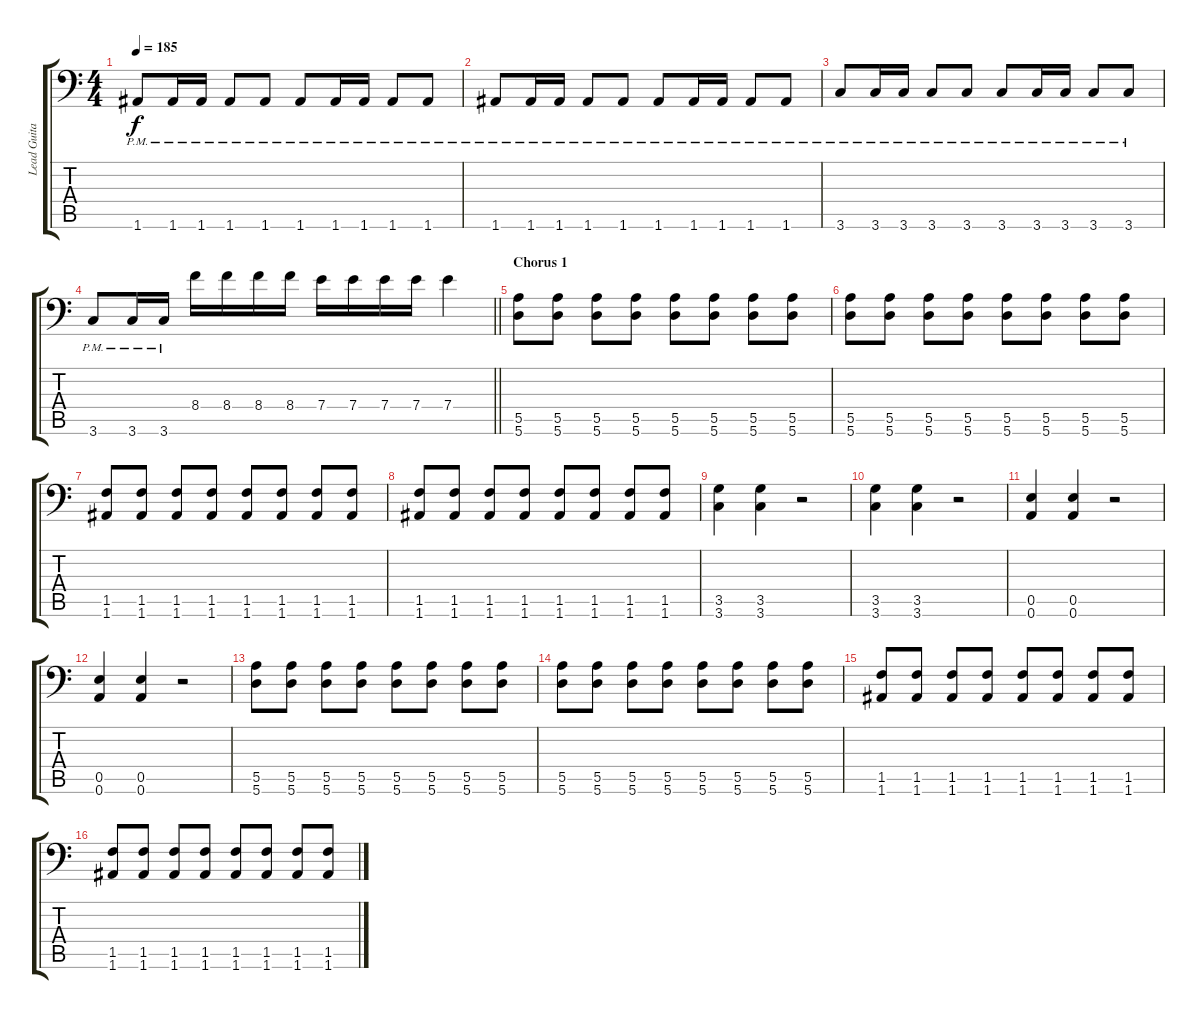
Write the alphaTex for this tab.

\track ("Lead Guitar 1" "Lead Guita") {instrument distortionguitar}
\staff {score tabs}
\tuning (B3 Gb3 D3 A2 E2 A1) {hide}
\ts (4 4)
\tempo 185
\clef f4
\ks c
1.6{pm}.8{dy f} 1.6{pm}.16 1.6{pm}.16 1.6{pm}.8 1.6{pm}.8 1.6{pm}.8 1.6{pm}.16 1.6{pm}.16 1.6{pm}.8 1.6{pm}.8 |
1.6{pm}.8 1.6{pm}.16 1.6{pm}.16 1.6{pm}.8 1.6{pm}.8 1.6{pm}.8 1.6{pm}.16 1.6{pm}.16 1.6{pm}.8 1.6{pm}.8 |
3.6{pm}.8 3.6{pm}.16 3.6{pm}.16 3.6{pm}.8 3.6{pm}.8 3.6{pm}.8 3.6{pm}.16 3.6{pm}.16 3.6{pm}.8 3.6{pm}.8 |
\barLineRight lightlight
3.6{pm}.8 3.6{pm}.16 3.6{pm}.16 8.4.16 8.4.16 8.4.16 8.4.16 7.4.16 7.4.16 7.4.16 7.4.16 7.4.4 |
\section ("" "Chorus 1")
(5.5 5.6).8 (5.5 5.6).8 (5.5 5.6).8 (5.5 5.6).8 (5.5 5.6).8 (5.5 5.6).8 (5.5 5.6).8 (5.5 5.6).8 |
(5.5 5.6).8 (5.5 5.6).8 (5.5 5.6).8 (5.5 5.6).8 (5.5 5.6).8 (5.5 5.6).8 (5.5 5.6).8 (5.5 5.6).8 |
(1.5 1.6).8 (1.5 1.6).8 (1.5 1.6).8 (1.5 1.6).8 (1.5 1.6).8 (1.5 1.6).8 (1.5 1.6).8 (1.5 1.6).8 |
(1.5 1.6).8 (1.5 1.6).8 (1.5 1.6).8 (1.5 1.6).8 (1.5 1.6).8 (1.5 1.6).8 (1.5 1.6).8 (1.5 1.6).8 |
(3.5 3.6).4 (3.5 3.6).4 r.2 |
(3.5 3.6).4 (3.5 3.6).4 r.2 |
(0.5 0.6).4 (0.5 0.6).4 r.2 |
(0.5 0.6).4 (0.5 0.6).4 r.2 |
(5.5 5.6).8 (5.5 5.6).8 (5.5 5.6).8 (5.5 5.6).8 (5.5 5.6).8 (5.5 5.6).8 (5.5 5.6).8 (5.5 5.6).8 |
(5.5 5.6).8 (5.5 5.6).8 (5.5 5.6).8 (5.5 5.6).8 (5.5 5.6).8 (5.5 5.6).8 (5.5 5.6).8 (5.5 5.6).8 |
(1.5 1.6).8 (1.5 1.6).8 (1.5 1.6).8 (1.5 1.6).8 (1.5 1.6).8 (1.5 1.6).8 (1.5 1.6).8 (1.5 1.6).8 |
(1.5 1.6).8 (1.5 1.6).8 (1.5 1.6).8 (1.5 1.6).8 (1.5 1.6).8 (1.5 1.6).8 (1.5 1.6).8 (1.5 1.6).8
